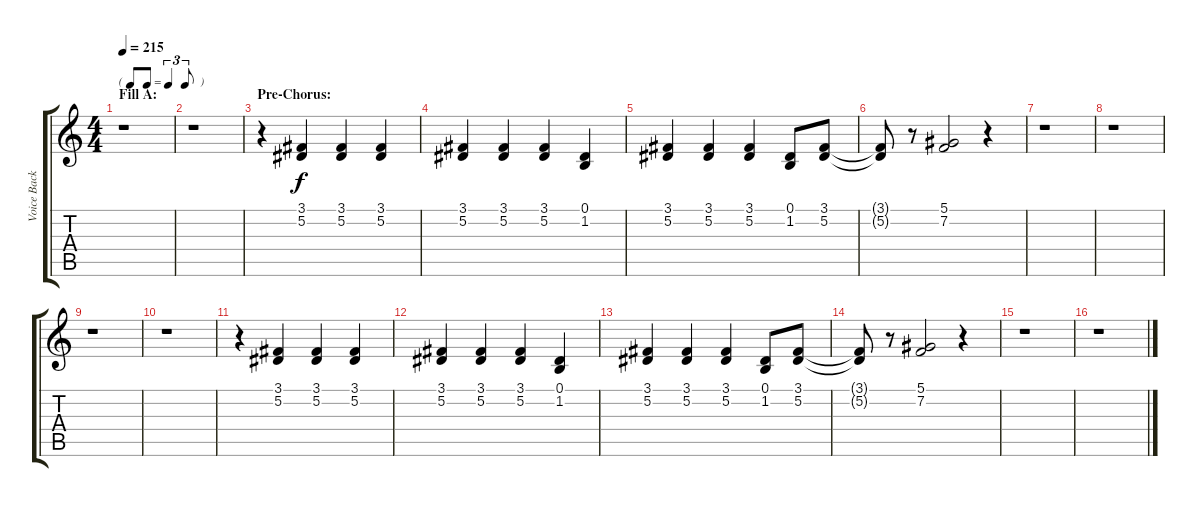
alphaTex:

\track ("Voice Backing" "Voice Back") {instrument lead4chiff}
\staff {score tabs}
\tuning (Eb4 Bb3 Gb3 Db3 Ab2 Eb2) {hide}
\ts (4 4)
\tf triplet8th
\section ("" "Fill A:")
\tempo 215
\clef g2
\ks c
r.1{dy f} |
r.1 |
\section ("" "Pre-Chorus:")
r.4 (3.1 5.2).4 (3.1 5.2).4 (3.1 5.2).4 |
(3.1 5.2).4 (3.1 5.2).4 (3.1 5.2).4 (0.1 1.2).4 |
(3.1 5.2).4 (3.1 5.2).4 (3.1 5.2).4 (0.1 1.2).8 (3.1 5.2).8 |
(3.1{t} 5.2{t}).8 r.8 (5.1 7.2).2 r.4 |
r.1 |
r.1 |
r.1 |
r.1 |
r.4 (3.1 5.2).4 (3.1 5.2).4 (3.1 5.2).4 |
(3.1 5.2).4 (3.1 5.2).4 (3.1 5.2).4 (0.1 1.2).4 |
(3.1 5.2).4 (3.1 5.2).4 (3.1 5.2).4 (0.1 1.2).8 (3.1 5.2).8 |
(3.1{t} 5.2{t}).8 r.8 (5.1 7.2).2 r.4 |
r.1 |
r.1
